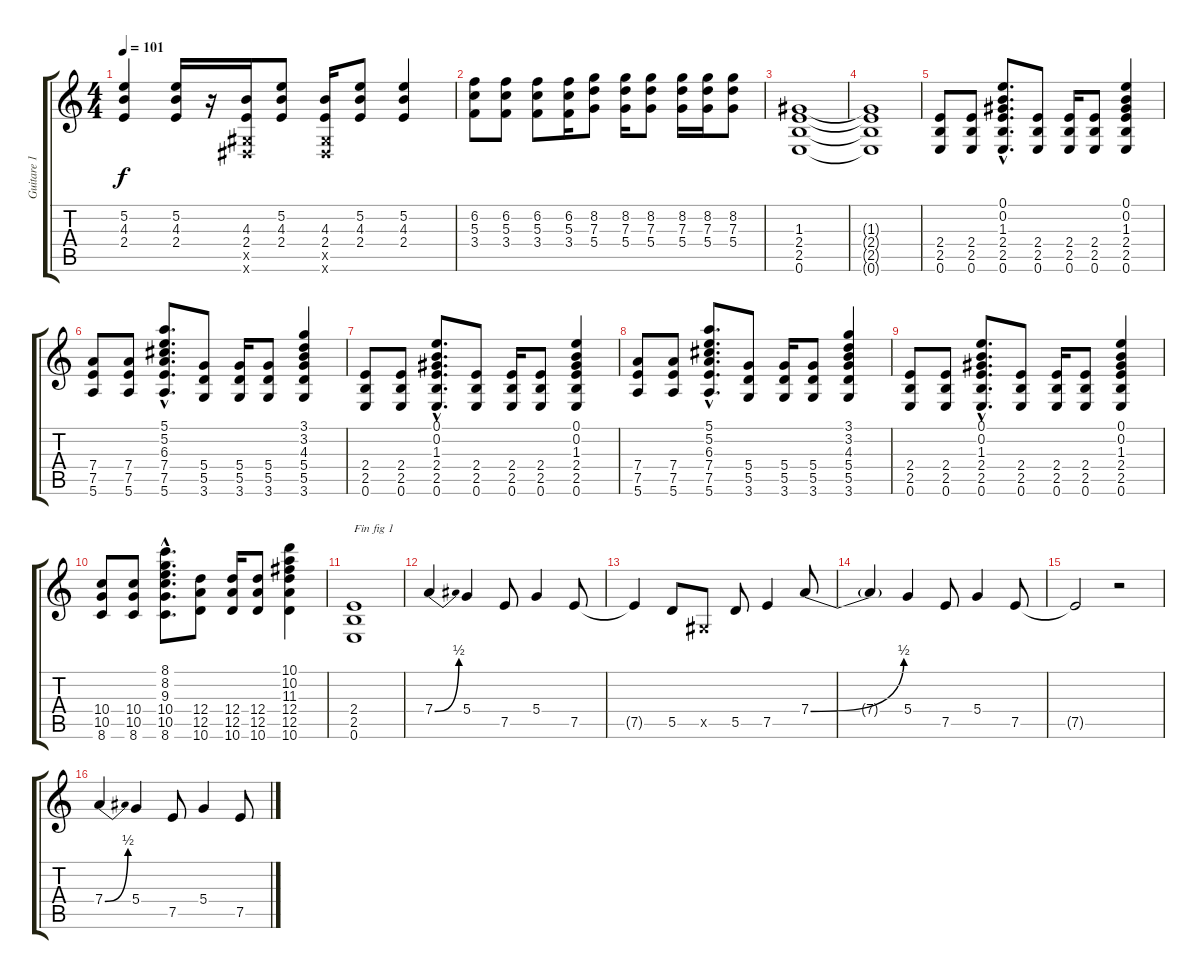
\track ("Guitare 1 Robert 12string" "Guitare 1 ") {instrument acousticguitarsteel}
\staff {score tabs}
\tuning (E4 B3 G3 D3 A2 E2) {hide}
\ts (4 4)
\tempo 101
\clef g2
\ks c
(5.2 4.3 2.4).4{dy f} (5.2 4.3 2.4).16 r.16 (4.3 2.4 -1.5{x} -1.6{x}).16 (5.2 4.3 2.4).8 (4.3 2.4 -1.5{x} -1.6{x}).16 (5.2 4.3 2.4).8 (5.2 4.3 2.4).4 |
(6.2 5.3 3.4).8 (6.2 5.3 3.4).8 (6.2 5.3 3.4).8 (6.2 5.3 3.4).16 (8.2 7.3 5.4).8 (8.2 7.3 5.4).16 (8.2 7.3 5.4).8 (8.2 7.3 5.4).16 (8.2 7.3 5.4).16 (8.2 7.3 5.4).8 |
(1.3 2.4 2.5 0.6).1 |
(1.3{t} 2.4{t} 2.5{t} 0.6{t}).1 |
(2.4 2.5 0.6).8 (2.4 2.5 0.6).8 (0.1{hac} 0.2{hac} 1.3{hac} 2.4{hac} 2.5{hac} 0.6{hac}).8{d} (2.4 2.5 0.6).8 (2.4 2.5 0.6).16 (2.4 2.5 0.6).8 (0.1 0.2 1.3 2.4 2.5 0.6).4 |
(7.4 7.5 5.6).8 (7.4 7.5 5.6).8 (5.1{hac} 5.2{hac} 6.3{hac} 7.4{hac} 7.5{hac} 5.6{hac}).8{d} (5.4 5.5 3.6).8 (5.4 5.5 3.6).16 (5.4 5.5 3.6).8 (3.1 3.2 4.3 5.4 5.5 3.6).4 |
(2.4 2.5 0.6).8 (2.4 2.5 0.6).8 (0.1{hac} 0.2{hac} 1.3{hac} 2.4{hac} 2.5{hac} 0.6{hac}).8{d} (2.4 2.5 0.6).8 (2.4 2.5 0.6).16 (2.4 2.5 0.6).8 (0.1 0.2 1.3 2.4 2.5 0.6).4 |
(7.4 7.5 5.6).8 (7.4 7.5 5.6).8 (5.1{hac} 5.2{hac} 6.3{hac} 7.4{hac} 7.5{hac} 5.6{hac}).8{d} (5.4 5.5 3.6).8 (5.4 5.5 3.6).16 (5.4 5.5 3.6).8 (3.1 3.2 4.3 5.4 5.5 3.6).4 |
(2.4 2.5 0.6).8 (2.4 2.5 0.6).8 (0.1{hac} 0.2{hac} 1.3{hac} 2.4{hac} 2.5{hac} 0.6{hac}).8{d} (2.4 2.5 0.6).8 (2.4 2.5 0.6).16 (2.4 2.5 0.6).8 (0.1 0.2 1.3 2.4 2.5 0.6).4 |
(10.4 10.5 8.6).8 (10.4 10.5 8.6).8 (8.1{hac} 8.2{hac} 9.3{hac} 10.4{hac} 10.5{hac} 8.6{hac}).8{d} (12.4 12.5 10.6).8 (12.4 12.5 10.6).16 (12.4 12.5 10.6).8 (10.1 10.2 11.3 12.4 12.5 10.6).4 |
(2.4 2.5 0.6).1{txt "Fin fig 1"} |
7.4{be (bend 0 0 60 2)}.4{volume 14 instrument electricguitarclean} 5.4.4 7.5.8 5.4.4 7.5.8 |
7.5{t}.4 5.5.8 -1.5{x}.8 5.5.8 7.5.4 7.4{be (bend 0 0 60 2)}.8 |
7.4{t}.4 5.4.4 7.5.8 5.4.4 7.5.8 |
7.5{t}.2 r.2 |
7.4{be (bend 0 0 60 2)}.4 5.4.4 7.5.8 5.4.4 7.5.8
